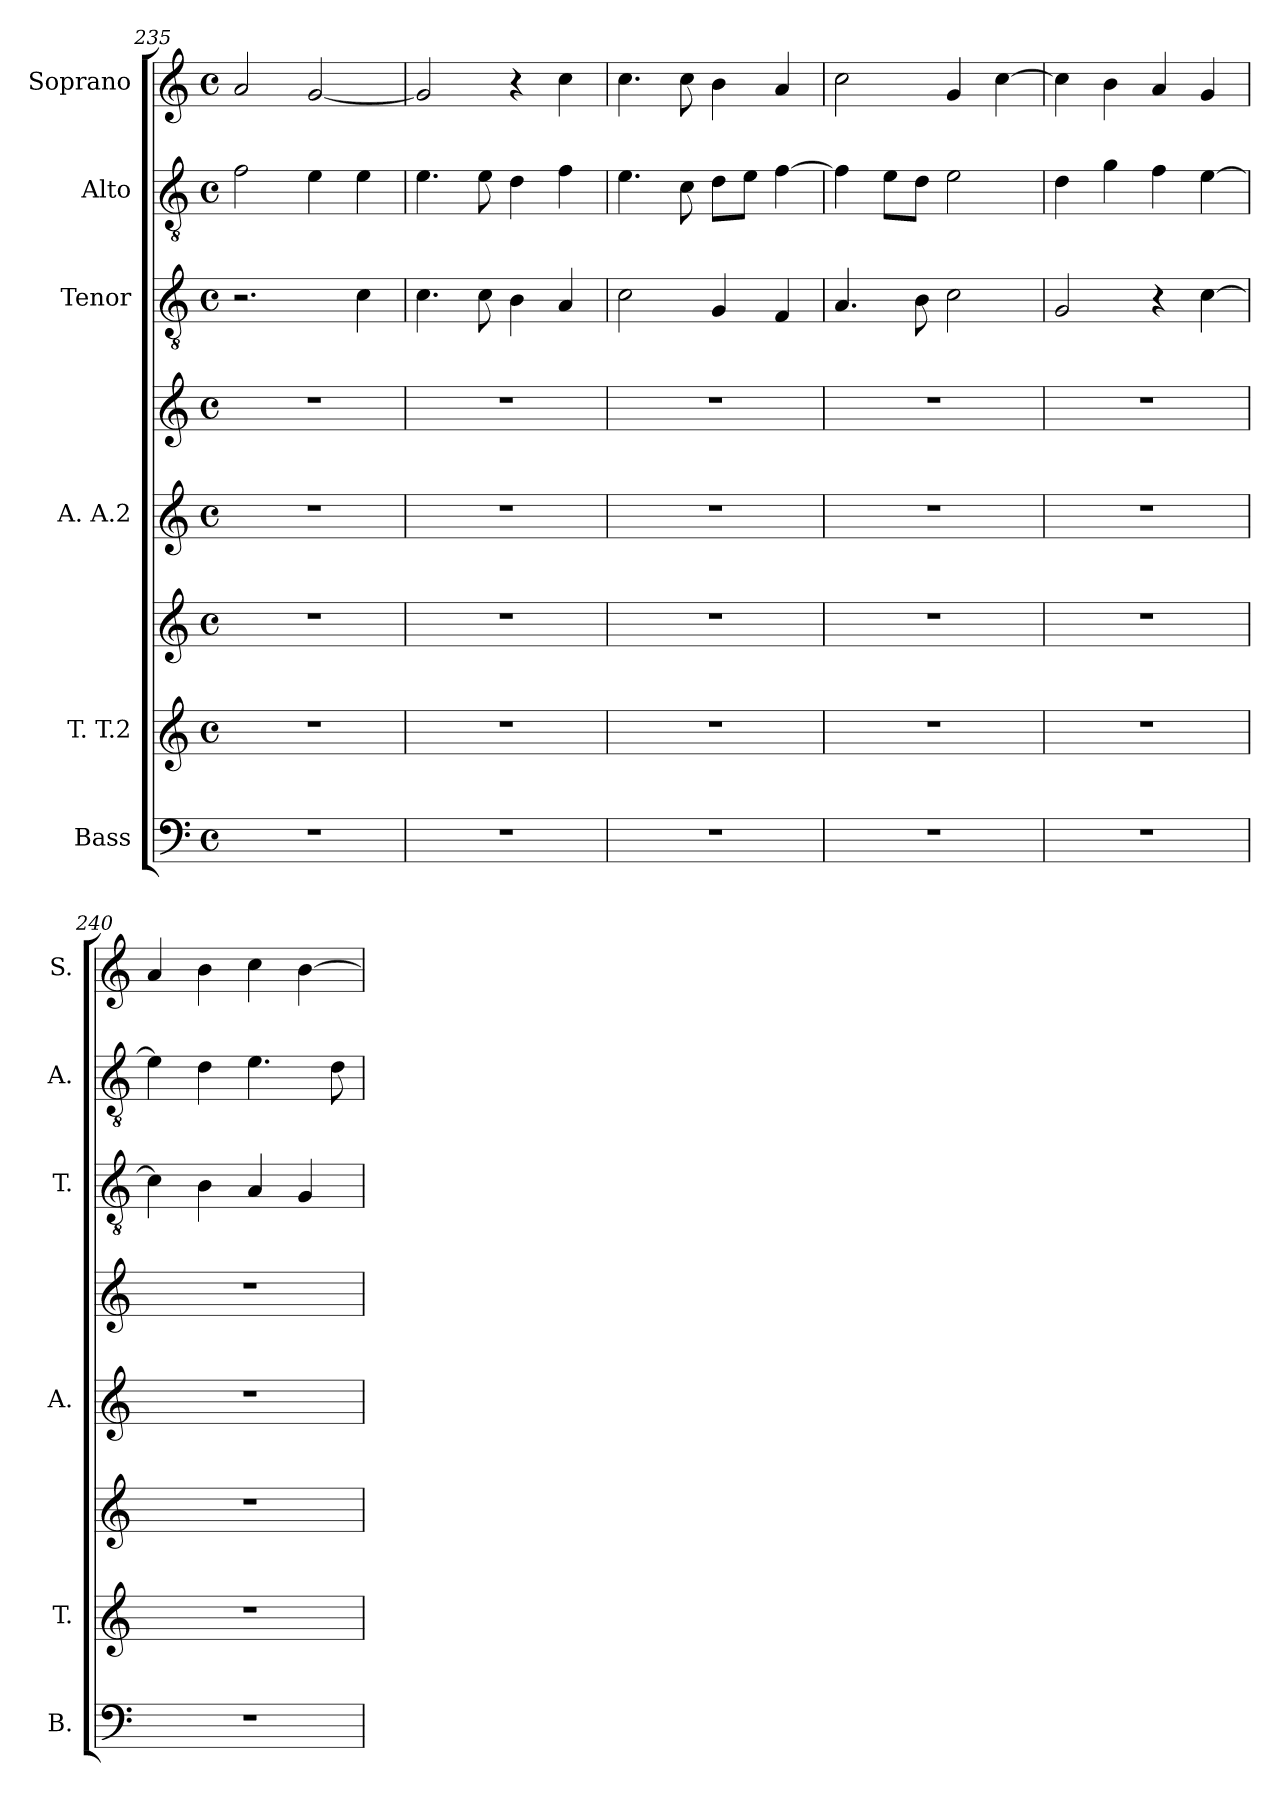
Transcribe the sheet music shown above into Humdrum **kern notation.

**kern	**kern	**kern	**kern	**kern	**kern	**kern	**kern
*part6	*part5	*part5	*part4	*part4	*part3	*part2	*part1
*staff8	*staff7	*staff6	*staff5	*staff4	*staff3	*staff2	*staff1
*I"Bass	*I"T. T.2	*	*I"A. A.2	*	*I"Tenor	*I"Alto	*I"Soprano
*I'B.	*I'T.	*	*I'A.	*	*I'T.	*I'A.	*I'S.
*clefF4	*clefG2	*clefG2	*clefG2	*clefG2	*clefGv2	*clefGv2	*clefG2
*k[]	*k[]	*k[]	*k[]	*k[]	*k[]	*k[]	*k[]
*C:	*C:	*C:	*C:	*C:	*C:	*C:	*C:
*M4/4	*M4/4	*M4/4	*M4/4	*M4/4	*M4/4	*M4/4	*M4/4
*met(c)	*met(c)	*met(c)	*met(c)	*met(c)	*met(c)	*met(c)	*met(c)
=235	=235	=235	=235	=235	=235	=235	=235
1r	1r	1r	1r	1r	2.r	2f\	2a/
.	.	.	.	.	.	4e\	[<2g/
.	.	.	.	.	4c\	4e\	.
=236	=236	=236	=236	=236	=236	=236	=236
1r	1r	1r	1r	1r	4.c\	4.e\	2g/]
.	.	.	.	.	8c\	8e\	.
.	.	.	.	.	4B\	4d\	4r
.	.	.	.	.	4A/	4f\	4cc\
!!LO:LB:g=z
=237	=237	=237	=237	=237	=237	=237	=237
1r	1r	1r	1r	1r	2c\	4.e\	4.cc\
.	.	.	.	.	.	8c\	8cc\
.	.	.	.	.	4G/	8d\L	4b\
.	.	.	.	.	.	8e\J	.
.	.	.	.	.	4F/	[>4f\	4a/
=238	=238	=238	=238	=238	=238	=238	=238
1r	1r	1r	1r	1r	4.A/	4f\]	2cc\
.	.	.	.	.	.	8e\L	.
.	.	.	.	.	8B\	8d\J	.
.	.	.	.	.	2c\	2e\	4g/
.	.	.	.	.	.	.	[>4cc\
=239	=239	=239	=239	=239	=239	=239	=239
1r	1r	1r	1r	1r	2G/	4d\	4cc\]
.	.	.	.	.	.	4g\	4b\
.	.	.	.	.	4r	4f\	4a/
.	.	.	.	.	[>4c\	[>4e\	4g/
=240	=240	=240	=240	=240	=240	=240	=240
1r	1r	1r	1r	1r	4c\]	4e\]	4a/
.	.	.	.	.	4B\	4d\	4b\
.	.	.	.	.	4A/	4.e\	4cc\
.	.	.	.	.	4G/	.	[>4b\
.	.	.	.	.	.	8d\	.
=	=	=	=	=	=	=	=
*-	*-	*-	*-	*-	*-	*-	*-
